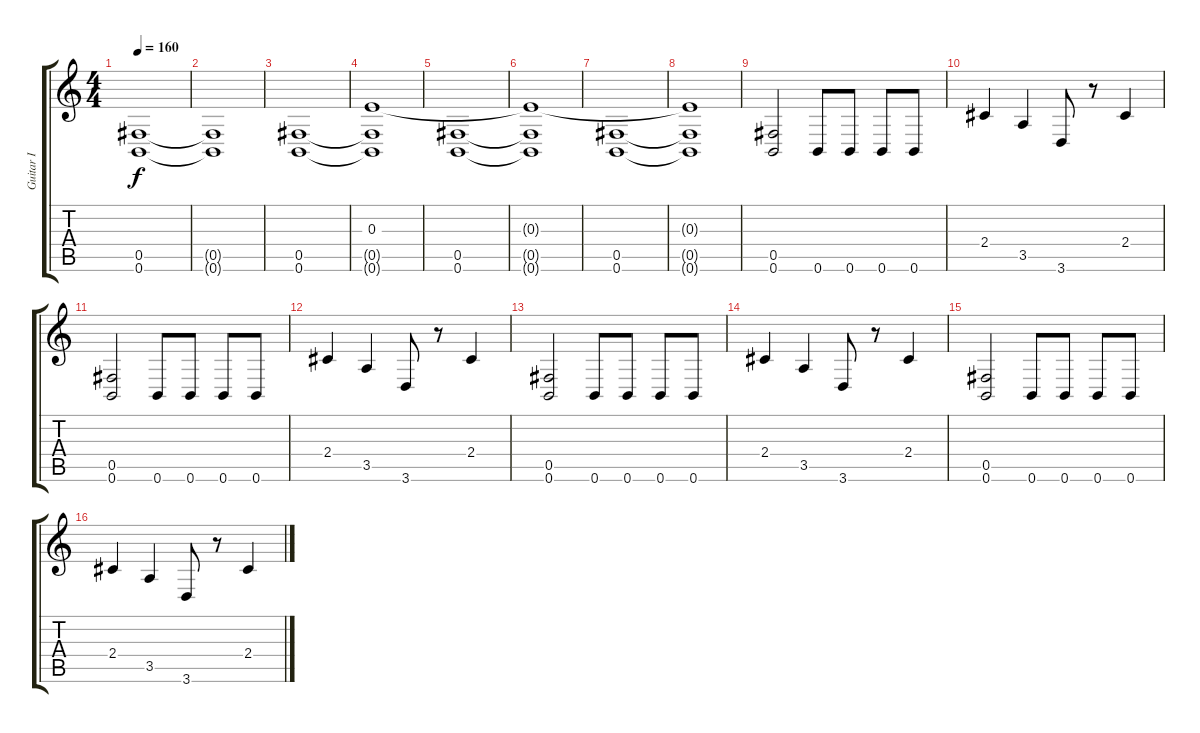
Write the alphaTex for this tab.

\track ("Guitar I" "Guitar I") {instrument distortionguitar}
\staff {score tabs}
\tuning (Db4 Ab3 E3 B2 Gb2 B1) {hide}
\ts (4 4)
\tempo 160
\clef g2
\ks c
(0.5 0.6).1{dy f} |
(0.5{t} 0.6{t}).1 |
(0.5 0.6).1 |
(0.3 0.5{t} 0.6{t}).1 |
(0.5 0.6).1 |
(0.3{t} 0.5{t} 0.6{t}).1 |
(0.5 0.6).1 |
(0.3{t} 0.5{t} 0.6{t}).1 |
(0.5 0.6).2 0.6.8 0.6.8 0.6.8 0.6.8 |
2.4.4 3.5.4 3.6.8 r.8 2.4.4 |
(0.5 0.6).2 0.6.8 0.6.8 0.6.8 0.6.8 |
2.4.4 3.5.4 3.6.8 r.8 2.4.4 |
(0.5 0.6).2 0.6.8 0.6.8 0.6.8 0.6.8 |
2.4.4 3.5.4 3.6.8 r.8 2.4.4 |
(0.5 0.6).2 0.6.8 0.6.8 0.6.8 0.6.8 |
2.4.4 3.5.4 3.6.8 r.8 2.4.4
